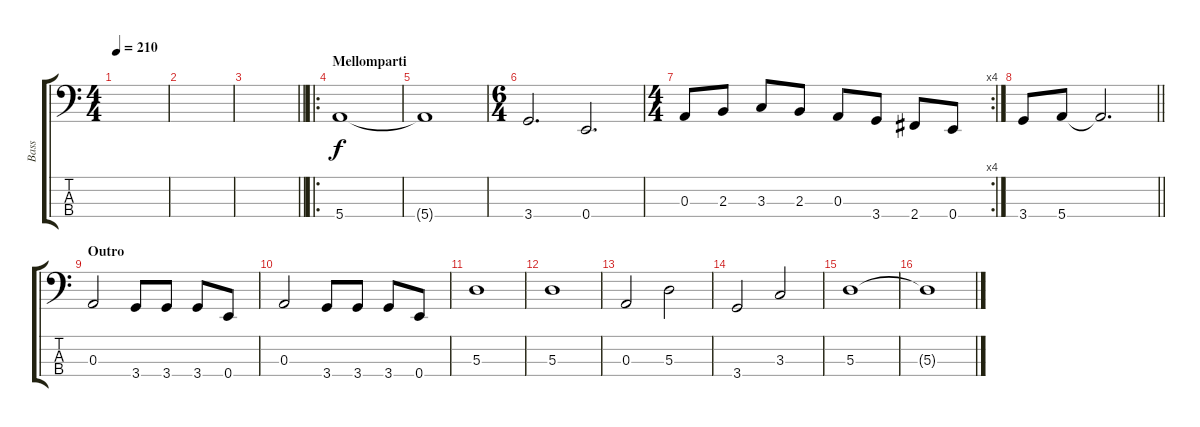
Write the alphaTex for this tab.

\track ("Bass" "Bass") {instrument electricbassfinger}
\staff {score tabs}
\tuning (G2 D2 A1 E1) {hide}
\ts (4 4)
\tempo 210
\clef f4
\ks c
|
|
\barLineRight lightlight
|
\ro
\section ("" "Mellomparti")
5.4.1 |
5.4{t}.1 |
\ts (6 4)
3.4.2{d} 0.4.2{d} |
\rc 4
\ts (4 4)
0.3.8 2.3.8 3.3.8 2.3.8 0.3.8 3.4.8 2.4.8 0.4.8 |
\barLineRight lightlight
3.4.8 5.4.8 5.4{t}.2{d} |
\section ("" "Outro")
0.3.2 3.4.8 3.4.8 3.4.8 0.4.8 |
0.3.2 3.4.8 3.4.8 3.4.8 0.4.8 |
5.3.1 |
5.3.1 |
0.3.2 5.3.2 |
3.4.2 3.3.2 |
5.3.1 |
5.3{t}.1
